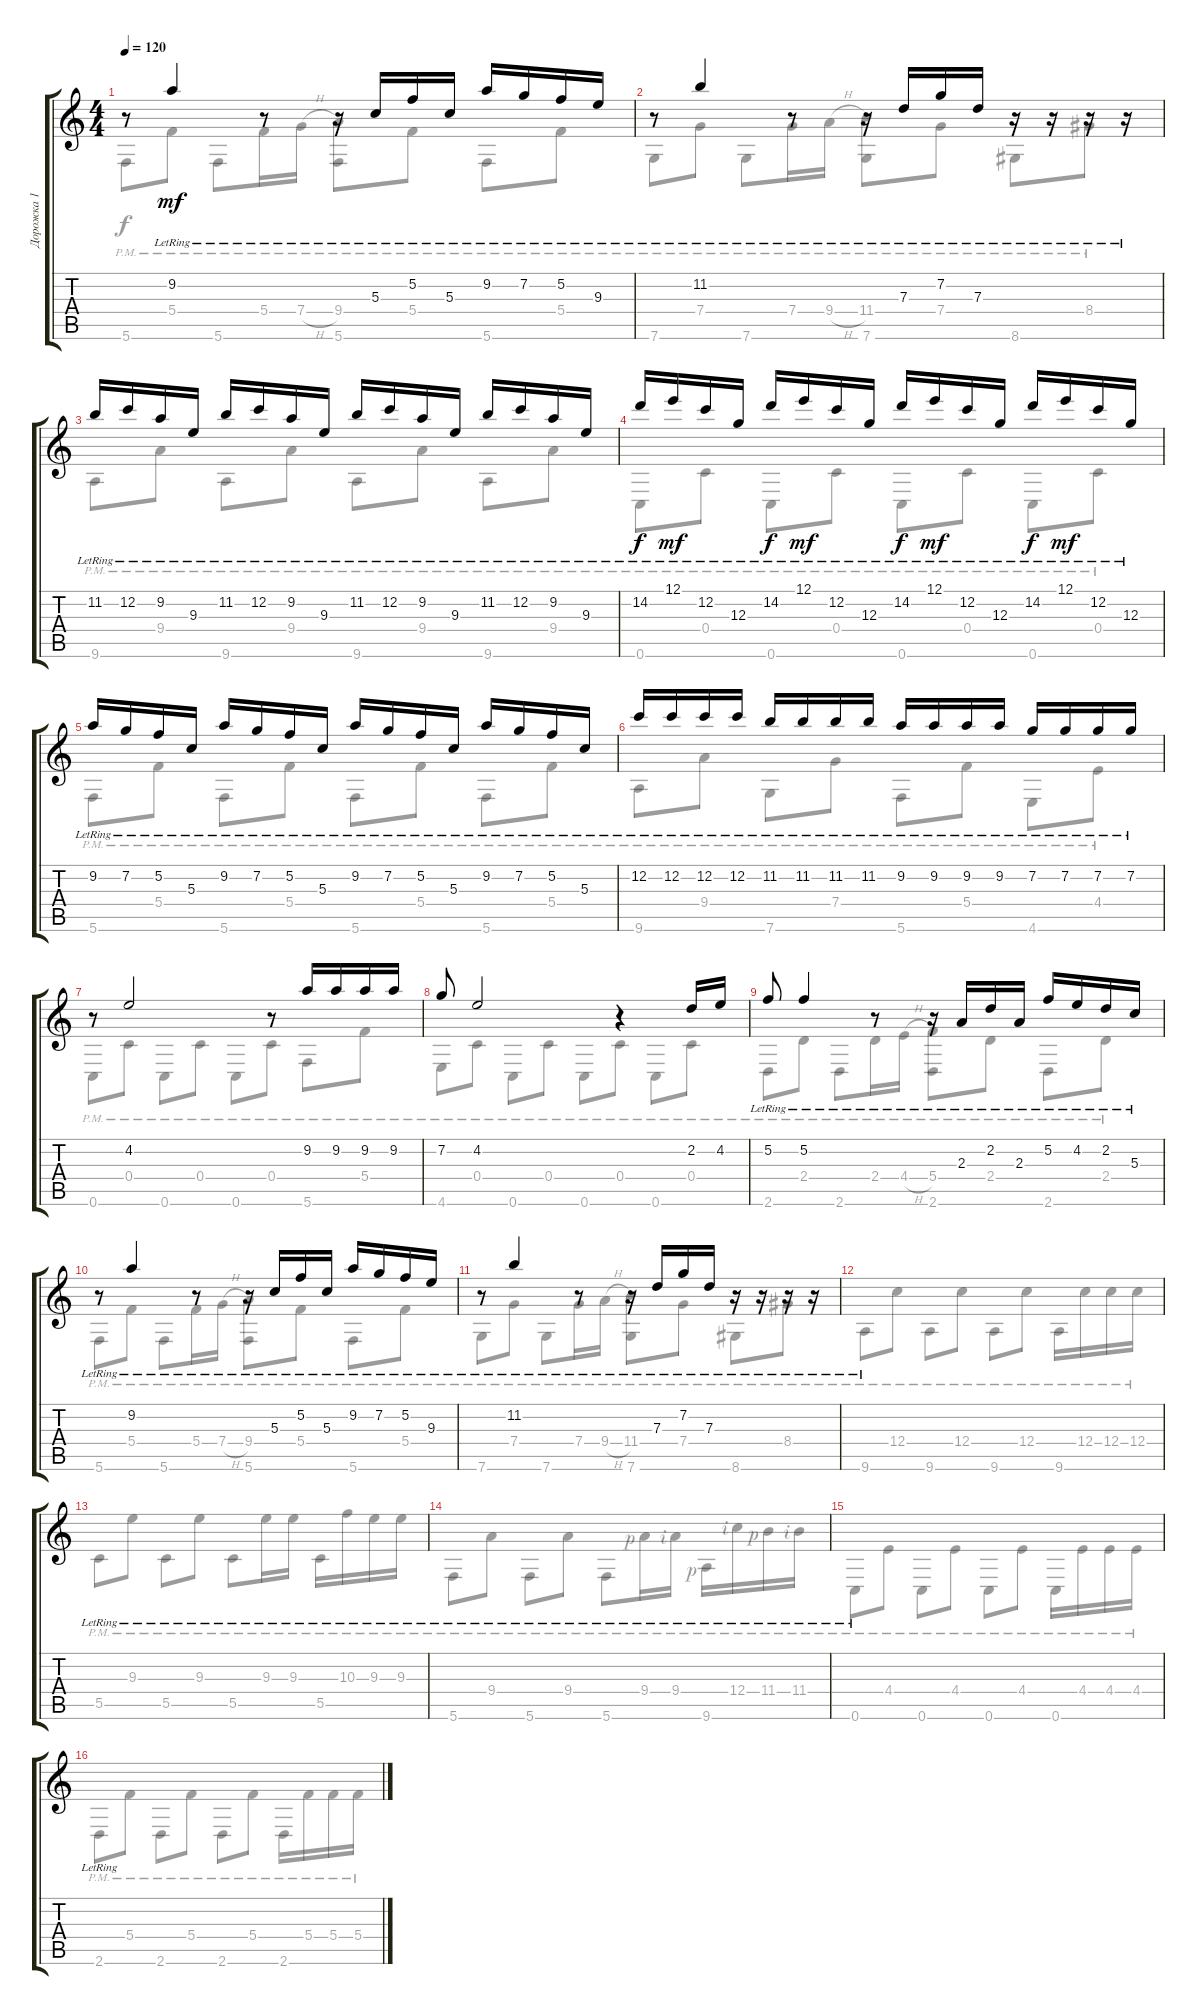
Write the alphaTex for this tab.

\track ("Дорожка 1" "Дорожка 1") {instrument acousticguitarsteel}
\staff {score tabs}
\tuning (E4 C4 G3 C3 G2 C2) {hide}
\voice
\ts (4 4)
\tempo 120
\clef g2
\ks c
r.8{dy mf} 9.2{lr}.4 r.8 r.16 5.3{lr}.16 5.2{lr}.16 5.3{lr}.16 9.2{lr}.16 7.2{lr}.16 5.2{lr}.16 9.3{lr}.16 |
r.8 11.2{lr}.4 r.8 r.16 7.3{lr}.16 7.2{lr}.16 7.3{lr}.16 r.16 r.16 r.16 r.16 |
11.2{lr}.16 12.2{lr}.16 9.2{lr}.16 9.3{lr}.16 11.2{lr}.16 12.2{lr}.16 9.2{lr}.16 9.3{lr}.16 11.2{lr}.16 12.2{lr}.16 9.2{lr}.16 9.3{lr}.16 11.2{lr}.16 12.2{lr}.16 9.2{lr}.16 9.3{lr}.16 |
14.2{lr}.16{dy f} 12.1{lr}.16{dy mf} 12.2{lr}.16 12.3{lr}.16 14.2{lr}.16{dy f} 12.1{lr}.16{dy mf} 12.2{lr}.16 12.3{lr}.16 14.2{lr}.16{dy f} 12.1{lr}.16{dy mf} 12.2{lr}.16 12.3{lr}.16 14.2{lr}.16{dy f} 12.1{lr}.16{dy mf} 12.2{lr}.16 12.3{lr}.16 |
9.2{lr}.16 7.2{lr}.16 5.2{lr}.16 5.3{lr}.16 9.2{lr}.16 7.2{lr}.16 5.2{lr}.16 5.3{lr}.16 9.2{lr}.16 7.2{lr}.16 5.2{lr}.16 5.3{lr}.16 9.2{lr}.16 7.2{lr}.16 5.2{lr}.16 5.3{lr}.16 |
12.2{lr}.16 12.2{lr}.16 12.2{lr}.16 12.2{lr}.16 11.2{lr}.16 11.2{lr}.16 11.2{lr}.16 11.2{lr}.16 9.2{lr}.16 9.2{lr}.16 9.2{lr}.16 9.2{lr}.16 7.2{lr}.16 7.2{lr}.16 7.2{lr}.16 7.2{lr}.16 |
r.8 4.2.2 r.8 9.2.16 9.2.16 9.2.16 9.2.16 |
7.2.8 4.2.2 r.4 2.2.16 4.2.16 |
5.2{lr}.8 5.2{lr}.4 r.8 r.16 2.3{lr}.16 2.2{lr}.16 2.3{lr}.16 5.2{lr}.16 4.2{lr}.16 2.2{lr}.16 5.3{lr}.16 |
r.8 9.2{lr}.4 r.8 r.16 5.3{lr}.16 5.2{lr}.16 5.3{lr}.16 9.2{lr}.16 7.2{lr}.16 5.2{lr}.16 9.3{lr}.16 |
r.8 11.2{lr}.4 r.8 r.16 7.3{lr}.16 7.2{lr}.16 7.3{lr}.16 r.16 r.16 r.16 r.16 |
|
|
|
|
\voice
\clef g2
\ottava regular
\simile none
\ks c
5.6{pm}.8{dy f} 5.4{pm}.8 5.6{pm}.8 5.4{pm}.16 7.4{h pm}.16 (9.4{pm} 5.6{pm}).8 5.4{pm}.8 5.6{pm}.8 5.4{pm}.8 |
7.6{pm}.8 7.4{pm}.8 7.6{pm}.8 7.4{pm}.16 9.4{h pm}.16 (11.4{pm} 7.6{pm}).8 7.4{pm}.8 8.6{pm}.8 8.4{pm}.8 |
9.6{pm}.8 9.4{pm}.8 9.6{pm}.8 9.4{pm}.8 9.6{pm}.8 9.4{pm}.8 9.6{pm}.8 9.4{pm}.8 |
0.6{pm}.8 0.4{pm}.8 0.6{pm}.8 0.4{pm}.8 0.6{pm}.8 0.4{pm}.8 0.6{pm}.8 0.4{pm}.8 |
5.6{pm}.8 5.4{pm}.8 5.6{pm}.8 5.4{pm}.8 5.6{pm}.8 5.4{pm}.8 5.6{pm}.8 5.4{pm}.8 |
9.6{pm}.8 9.4{pm}.8 7.6{pm}.8 7.4{pm}.8 5.6{pm}.8 5.4{pm}.8 4.6{pm}.8 4.4{pm}.8 |
0.6{pm}.8 0.4{pm}.8 0.6{pm}.8 0.4{pm}.8 0.6{pm}.8 0.4{pm}.8 5.6{pm}.8 5.4{pm}.8 |
4.6{pm}.8 0.4{pm}.8 0.6{pm}.8 0.4{pm}.8 0.6{pm}.8 0.4{pm}.8 0.6{pm}.8 0.4{pm}.8 |
2.6{pm}.8 2.4{pm}.8 2.6{pm}.8 2.4{pm}.16 4.4{h pm}.16 (5.4{pm} 2.6{pm}).8 2.4{pm}.8 2.6{pm}.8 2.4{pm}.8 |
5.6{pm}.8 5.4{pm}.8 5.6{pm}.8 5.4{pm}.16 7.4{h pm}.16 (9.4{pm} 5.6{pm}).8 5.4{pm}.8 5.6{pm}.8 5.4{pm}.8 |
7.6{pm}.8 7.4{pm}.8 7.6{pm}.8 7.4{pm}.16 9.4{h pm}.16 (11.4{pm} 7.6{pm}).8 7.4{pm}.8 8.6{pm}.8 8.4{pm}.8 |
9.6{pm}.8 12.4{pm}.8 9.6{pm}.8 12.4{pm}.8 9.6{pm}.8 12.4{pm}.8 9.6{pm}.16 12.4{pm}.16 12.4{pm}.16 12.4{pm}.16 |
5.5{pm}.8 9.3{pm}.8 5.5{pm}.8 9.3{pm}.8 5.5{pm}.8 9.3{pm}.16 9.3{pm}.16 5.5{pm}.16 10.3{pm}.16 9.3{pm}.16 9.3{pm}.16 |
5.6{pm}.8 9.4{pm}.8 5.6{pm}.8 9.4{pm}.8 5.6{pm}.8 9.4{pm rf 1}.16 9.4{pm rf 2}.16 9.6{pm rf 1}.16 12.4{pm rf 2}.16 11.4{pm rf 1}.16 11.4{pm rf 2}.16 |
0.6{pm}.8 4.4{pm}.8 0.6{pm}.8 4.4{pm}.8 0.6{pm}.8 4.4{pm}.8 0.6{pm}.16 4.4{pm}.16 4.4{pm}.16 4.4{pm}.16 |
2.6{pm}.8 5.4{pm}.8 2.6{pm}.8 5.4{pm}.8 2.6{pm}.8 5.4{pm}.8 2.6{pm}.16 5.4{pm}.16 5.4{pm}.16 5.4{pm}.16
